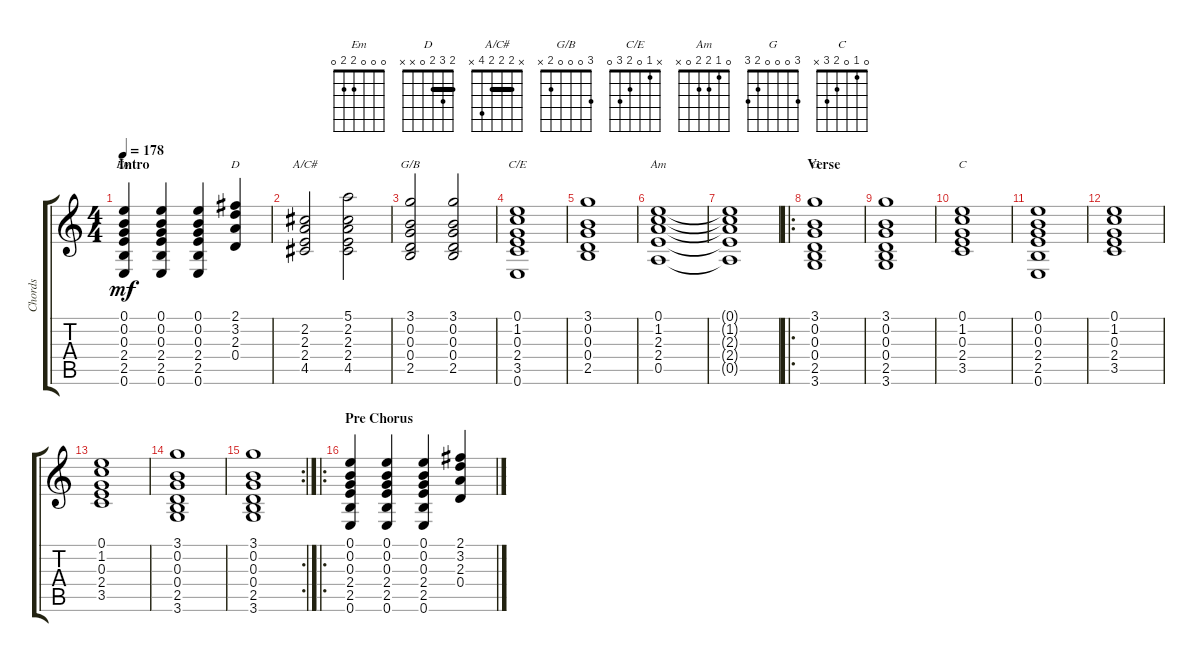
\track ("Chords" "Chords") {instrument acousticguitarnylon}
\staff {score tabs}
\tuning (E4 B3 G3 D3 A2 E2) {hide}
\chord ("Em" 0 0 0 2 2 0)
\chord ("D" 2 3 2 0 x x) {barre 2}
\chord ("A/C#" x 2 2 2 4 x) {barre 2}
\chord ("G/B" 3 0 0 0 2 x)
\chord ("C/E" x 1 0 2 3 0)
\chord ("Am" 0 1 2 2 0 x)
\chord ("G" 3 0 0 0 2 3)
\chord ("C" 0 1 0 2 3 x)
\ts (4 4)
\section ("" "Intro")
\tempo 178
\clef g2
\ks c
(0.1 0.2 0.3 2.4 2.5 0.6).4{ch "Em" dy mf instrument acousticguitarnylon} (0.1 0.2 0.3 2.4 2.5 0.6).4 (0.1 0.2 0.3 2.4 2.5 0.6).4 (2.1 3.2 2.3 0.4).4{ch "D"} |
(2.2 2.3 2.4 4.5).2{ch "A/C#"} (5.1 2.2 2.3 2.4 4.5).2 |
(3.1 0.2 0.3 0.4 2.5).2{ch "G/B"} (3.1 0.2 0.3 0.4 2.5).2 |
(0.1 1.2 0.3 2.4 3.5 0.6).1{ch "C/E"} |
(3.1 0.2 0.3 0.4 2.5).1 |
(0.1 1.2 2.3 2.4 0.5).1{ch "Am"} |
(0.1{t} 1.2{t} 2.3{t} 2.4{t} 0.5{t}).1 |
\ro
\section ("" "Verse")
(3.1 0.2 0.3 0.4 2.5 3.6).1{ch "G"} |
(3.1 0.2 0.3 0.4 2.5 3.6).1 |
(0.1 1.2 0.3 2.4 3.5).1{ch "C"} |
(0.1 0.2 0.3 2.4 2.5 0.6).1 |
(0.1 1.2 0.3 2.4 3.5).1 |
(0.1 1.2 0.3 2.4 3.5).1 |
(3.1 0.2 0.3 0.4 2.5 3.6).1 |
\rc 2
(3.1 0.2 0.3 0.4 2.5 3.6).1 |
\ro
\section ("" "Pre Chorus")
(0.1 0.2 0.3 2.4 2.5 0.6).4 (0.1 0.2 0.3 2.4 2.5 0.6).4 (0.1 0.2 0.3 2.4 2.5 0.6).4 (2.1 3.2 2.3 0.4).4
